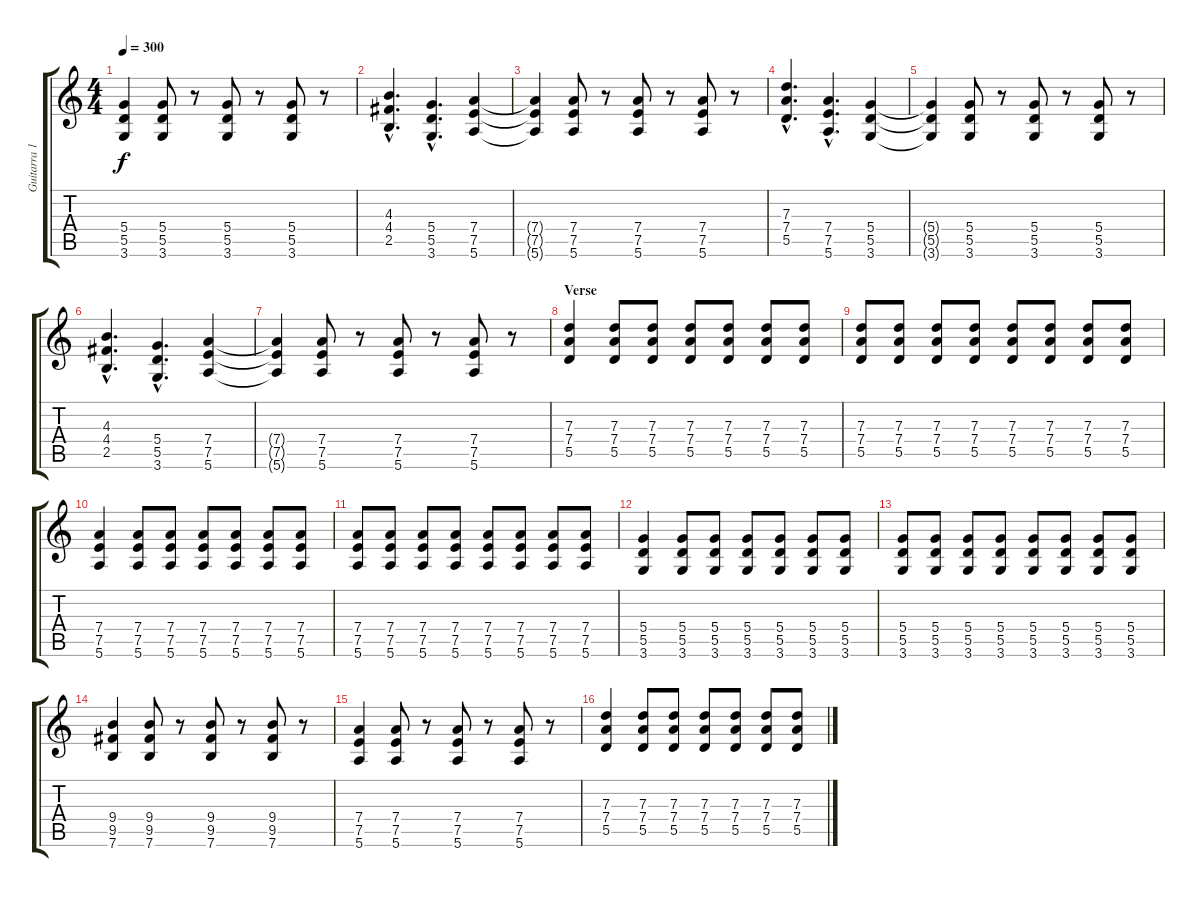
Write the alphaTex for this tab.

\track ("Guitarra 1 - Mathias" "Guitarra 1") {instrument distortionguitar}
\staff {score tabs}
\tuning (E4 B3 G3 D3 A2 E2) {hide}
\ts (4 4)
\tempo 300
\clef g2
\ks c
(5.4{t} 5.5{t} 3.6{t}).4{dy f} (5.4 5.5 3.6).8 r.8 (5.4 5.5 3.6).8 r.8 (5.4 5.5 3.6).8 r.8 |
(4.3{hac} 4.4{hac} 2.5{hac}).4{d} (5.4{hac} 5.5{hac} 3.6{hac}).4{d} (7.4 7.5 5.6).4 |
(7.4{t} 7.5{t} 5.6{t}).4 (7.4 7.5 5.6).8 r.8 (7.4 7.5 5.6).8 r.8 (7.4 7.5 5.6).8 r.8 |
(7.3{hac} 7.4{hac} 5.5{hac}).4{d} (7.4{hac} 7.5{hac} 5.6{hac}).4{d} (5.4 5.5 3.6).4 |
(5.4{t} 5.5{t} 3.6{t}).4 (5.4 5.5 3.6).8 r.8 (5.4 5.5 3.6).8 r.8 (5.4 5.5 3.6).8 r.8 |
(4.3{hac} 4.4{hac} 2.5{hac}).4{d} (5.4{hac} 5.5{hac} 3.6{hac}).4{d} (7.4 7.5 5.6).4 |
(7.4{t} 7.5{t} 5.6{t}).4 (7.4 7.5 5.6).8 r.8 (7.4 7.5 5.6).8 r.8 (7.4 7.5 5.6).8 r.8 |
\section ("" "Verse")
(7.3 7.4 5.5).4 (7.3 7.4 5.5).8 (7.3 7.4 5.5).8 (7.3 7.4 5.5).8 (7.3 7.4 5.5).8 (7.3 7.4 5.5).8 (7.3 7.4 5.5).8 |
(7.3 7.4 5.5).8 (7.3 7.4 5.5).8 (7.3 7.4 5.5).8 (7.3 7.4 5.5).8 (7.3 7.4 5.5).8 (7.3 7.4 5.5).8 (7.3 7.4 5.5).8 (7.3 7.4 5.5).8 |
(7.4 7.5 5.6).4 (7.4 7.5 5.6).8 (7.4 7.5 5.6).8 (7.4 7.5 5.6).8 (7.4 7.5 5.6).8 (7.4 7.5 5.6).8 (7.4 7.5 5.6).8 |
(7.4 7.5 5.6).8 (7.4 7.5 5.6).8 (7.4 7.5 5.6).8 (7.4 7.5 5.6).8 (7.4 7.5 5.6).8 (7.4 7.5 5.6).8 (7.4 7.5 5.6).8 (7.4 7.5 5.6).8 |
(5.4 5.5 3.6).4 (5.4 5.5 3.6).8 (5.4 5.5 3.6).8 (5.4 5.5 3.6).8 (5.4 5.5 3.6).8 (5.4 5.5 3.6).8 (5.4 5.5 3.6).8 |
(5.4 5.5 3.6).8 (5.4 5.5 3.6).8 (5.4 5.5 3.6).8 (5.4 5.5 3.6).8 (5.4 5.5 3.6).8 (5.4 5.5 3.6).8 (5.4 5.5 3.6).8 (5.4 5.5 3.6).8 |
(9.4 9.5 7.6).4 (9.4 9.5 7.6).8 r.8 (9.4 9.5 7.6).8 r.8 (9.4 9.5 7.6).8 r.8 |
(7.4 7.5 5.6).4 (7.4 7.5 5.6).8 r.8 (7.4 7.5 5.6).8 r.8 (7.4 7.5 5.6).8 r.8 |
(7.3 7.4 5.5).4 (7.3 7.4 5.5).8 (7.3 7.4 5.5).8 (7.3 7.4 5.5).8 (7.3 7.4 5.5).8 (7.3 7.4 5.5).8 (7.3 7.4 5.5).8
